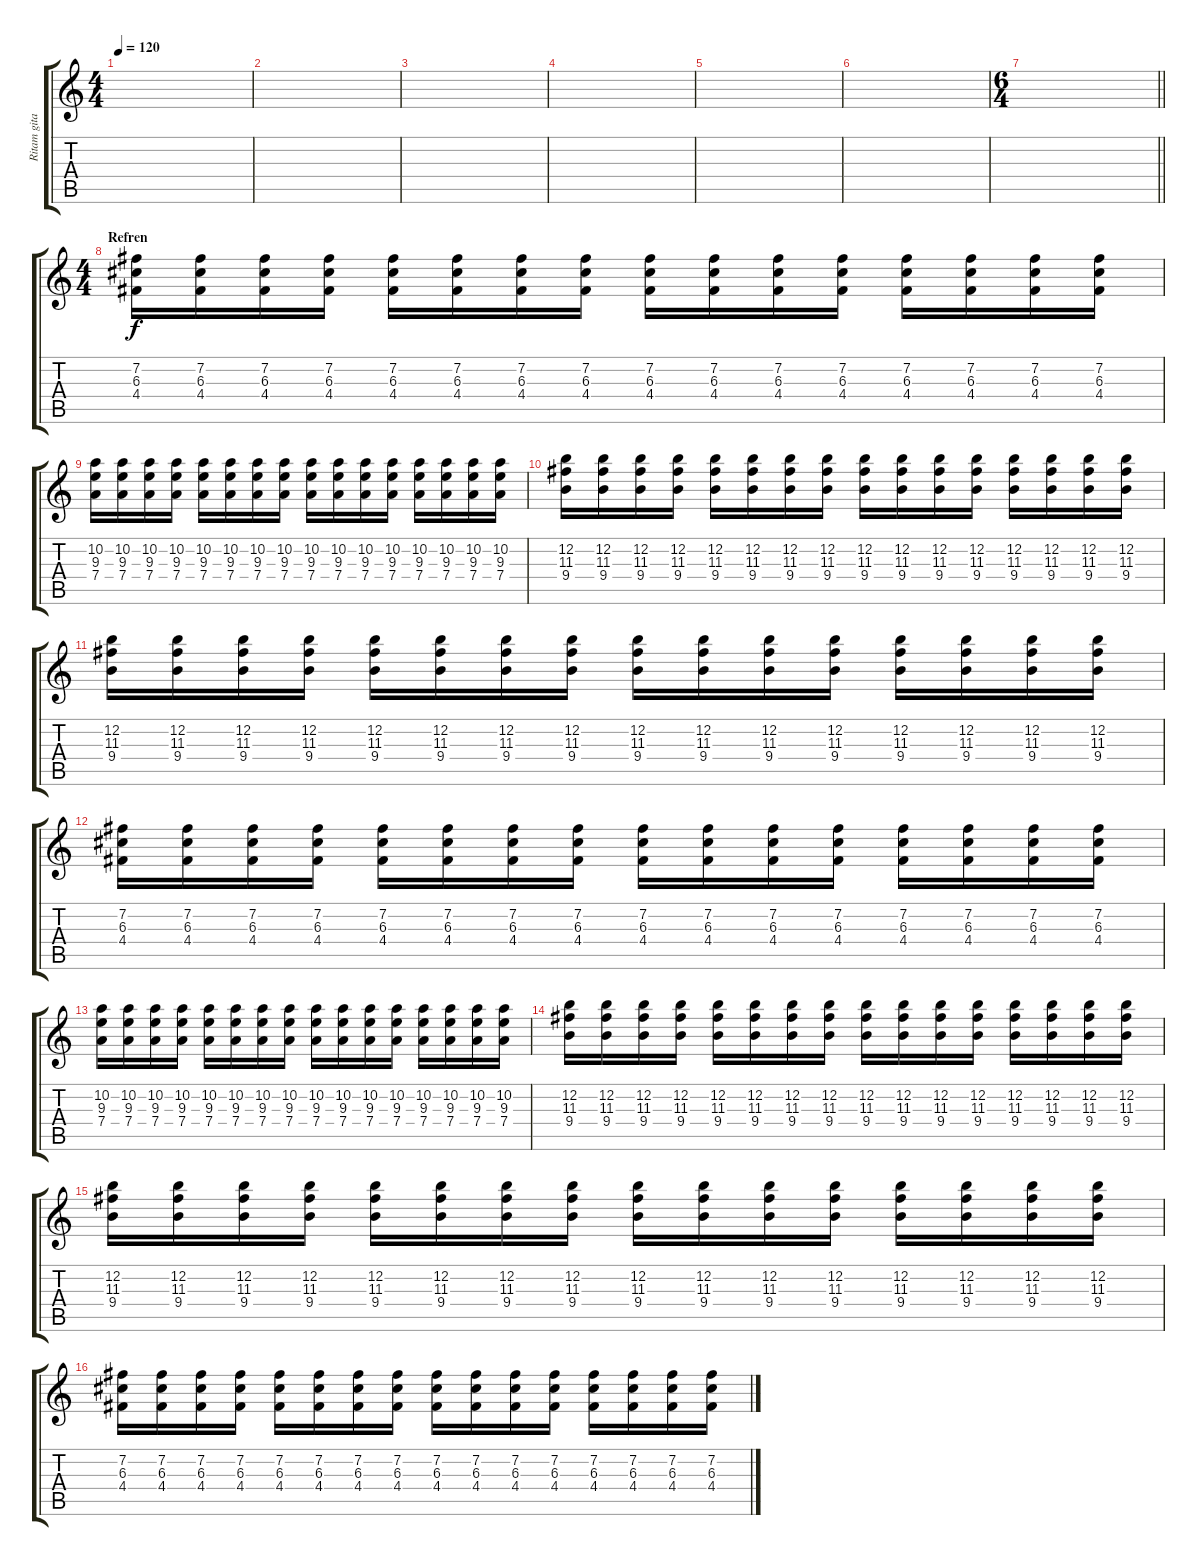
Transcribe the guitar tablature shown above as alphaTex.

\track ("Ritam gitara" "Ritam gita") {instrument distortionguitar}
\staff {score tabs}
\tuning (E4 B3 G3 D3 A2 E2) {hide}
\ts (4 4)
\tempo 120
\clef g2
\ks c
|
|
|
|
|
|
\ts (6 4)
\barLineRight lightlight
|
\ts (4 4)
\section ("" "Refren")
(7.2 6.3 4.4).16 (7.2 6.3 4.4).16 (7.2 6.3 4.4).16 (7.2 6.3 4.4).16 (7.2 6.3 4.4).16 (7.2 6.3 4.4).16 (7.2 6.3 4.4).16 (7.2 6.3 4.4).16 (7.2 6.3 4.4).16 (7.2 6.3 4.4).16 (7.2 6.3 4.4).16 (7.2 6.3 4.4).16 (7.2 6.3 4.4).16 (7.2 6.3 4.4).16 (7.2 6.3 4.4).16 (7.2 6.3 4.4).16 |
(10.2 9.3 7.4).16 (10.2 9.3 7.4).16 (10.2 9.3 7.4).16 (10.2 9.3 7.4).16 (10.2 9.3 7.4).16 (10.2 9.3 7.4).16 (10.2 9.3 7.4).16 (10.2 9.3 7.4).16 (10.2 9.3 7.4).16 (10.2 9.3 7.4).16 (10.2 9.3 7.4).16 (10.2 9.3 7.4).16 (10.2 9.3 7.4).16 (10.2 9.3 7.4).16 (10.2 9.3 7.4).16 (10.2 9.3 7.4).16 |
(12.2 11.3 9.4).16 (12.2 11.3 9.4).16 (12.2 11.3 9.4).16 (12.2 11.3 9.4).16 (12.2 11.3 9.4).16 (12.2 11.3 9.4).16 (12.2 11.3 9.4).16 (12.2 11.3 9.4).16 (12.2 11.3 9.4).16 (12.2 11.3 9.4).16 (12.2 11.3 9.4).16 (12.2 11.3 9.4).16 (12.2 11.3 9.4).16 (12.2 11.3 9.4).16 (12.2 11.3 9.4).16 (12.2 11.3 9.4).16 |
(12.2 11.3 9.4).16 (12.2 11.3 9.4).16 (12.2 11.3 9.4).16 (12.2 11.3 9.4).16 (12.2 11.3 9.4).16 (12.2 11.3 9.4).16 (12.2 11.3 9.4).16 (12.2 11.3 9.4).16 (12.2 11.3 9.4).16 (12.2 11.3 9.4).16 (12.2 11.3 9.4).16 (12.2 11.3 9.4).16 (12.2 11.3 9.4).16 (12.2 11.3 9.4).16 (12.2 11.3 9.4).16 (12.2 11.3 9.4).16 |
(7.2 6.3 4.4).16 (7.2 6.3 4.4).16 (7.2 6.3 4.4).16 (7.2 6.3 4.4).16 (7.2 6.3 4.4).16 (7.2 6.3 4.4).16 (7.2 6.3 4.4).16 (7.2 6.3 4.4).16 (7.2 6.3 4.4).16 (7.2 6.3 4.4).16 (7.2 6.3 4.4).16 (7.2 6.3 4.4).16 (7.2 6.3 4.4).16 (7.2 6.3 4.4).16 (7.2 6.3 4.4).16 (7.2 6.3 4.4).16 |
(10.2 9.3 7.4).16 (10.2 9.3 7.4).16 (10.2 9.3 7.4).16 (10.2 9.3 7.4).16 (10.2 9.3 7.4).16 (10.2 9.3 7.4).16 (10.2 9.3 7.4).16 (10.2 9.3 7.4).16 (10.2 9.3 7.4).16 (10.2 9.3 7.4).16 (10.2 9.3 7.4).16 (10.2 9.3 7.4).16 (10.2 9.3 7.4).16 (10.2 9.3 7.4).16 (10.2 9.3 7.4).16 (10.2 9.3 7.4).16 |
(12.2 11.3 9.4).16 (12.2 11.3 9.4).16 (12.2 11.3 9.4).16 (12.2 11.3 9.4).16 (12.2 11.3 9.4).16 (12.2 11.3 9.4).16 (12.2 11.3 9.4).16 (12.2 11.3 9.4).16 (12.2 11.3 9.4).16 (12.2 11.3 9.4).16 (12.2 11.3 9.4).16 (12.2 11.3 9.4).16 (12.2 11.3 9.4).16 (12.2 11.3 9.4).16 (12.2 11.3 9.4).16 (12.2 11.3 9.4).16 |
(12.2 11.3 9.4).16 (12.2 11.3 9.4).16 (12.2 11.3 9.4).16 (12.2 11.3 9.4).16 (12.2 11.3 9.4).16 (12.2 11.3 9.4).16 (12.2 11.3 9.4).16 (12.2 11.3 9.4).16 (12.2 11.3 9.4).16 (12.2 11.3 9.4).16 (12.2 11.3 9.4).16 (12.2 11.3 9.4).16 (12.2 11.3 9.4).16 (12.2 11.3 9.4).16 (12.2 11.3 9.4).16 (12.2 11.3 9.4).16 |
(7.2 6.3 4.4).16 (7.2 6.3 4.4).16 (7.2 6.3 4.4).16 (7.2 6.3 4.4).16 (7.2 6.3 4.4).16 (7.2 6.3 4.4).16 (7.2 6.3 4.4).16 (7.2 6.3 4.4).16 (7.2 6.3 4.4).16 (7.2 6.3 4.4).16 (7.2 6.3 4.4).16 (7.2 6.3 4.4).16 (7.2 6.3 4.4).16 (7.2 6.3 4.4).16 (7.2 6.3 4.4).16 (7.2 6.3 4.4).16
